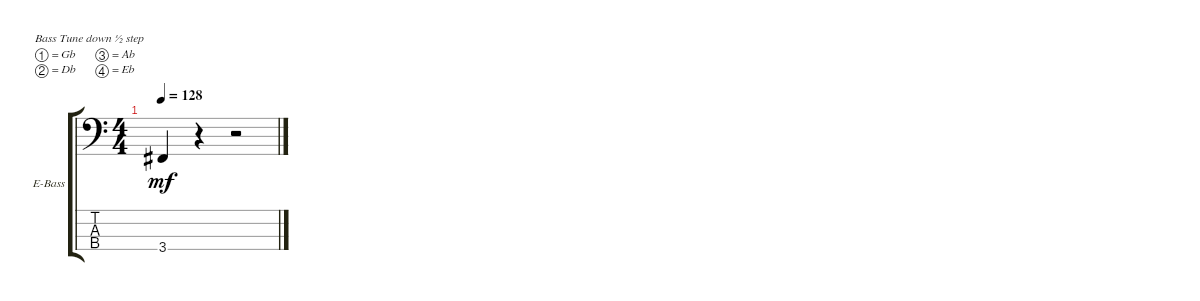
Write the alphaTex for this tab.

\defaultSystemsLayout 4
\bracketExtendMode groupsimilarinstruments
\firstSystemTrackNameOrientation horizontal
\otherSystemsTrackNameOrientation horizontal
\track ("Electric Bass" "E-Bass") {instrument electricbassfinger}
\staff {score tabs}
\tuning (Gb2 Db2 Ab1 Eb1)
\ts (4 4)
\tempo 128
\clef f4
\ks c
3.4.4{dy mf} r.4 r.2
